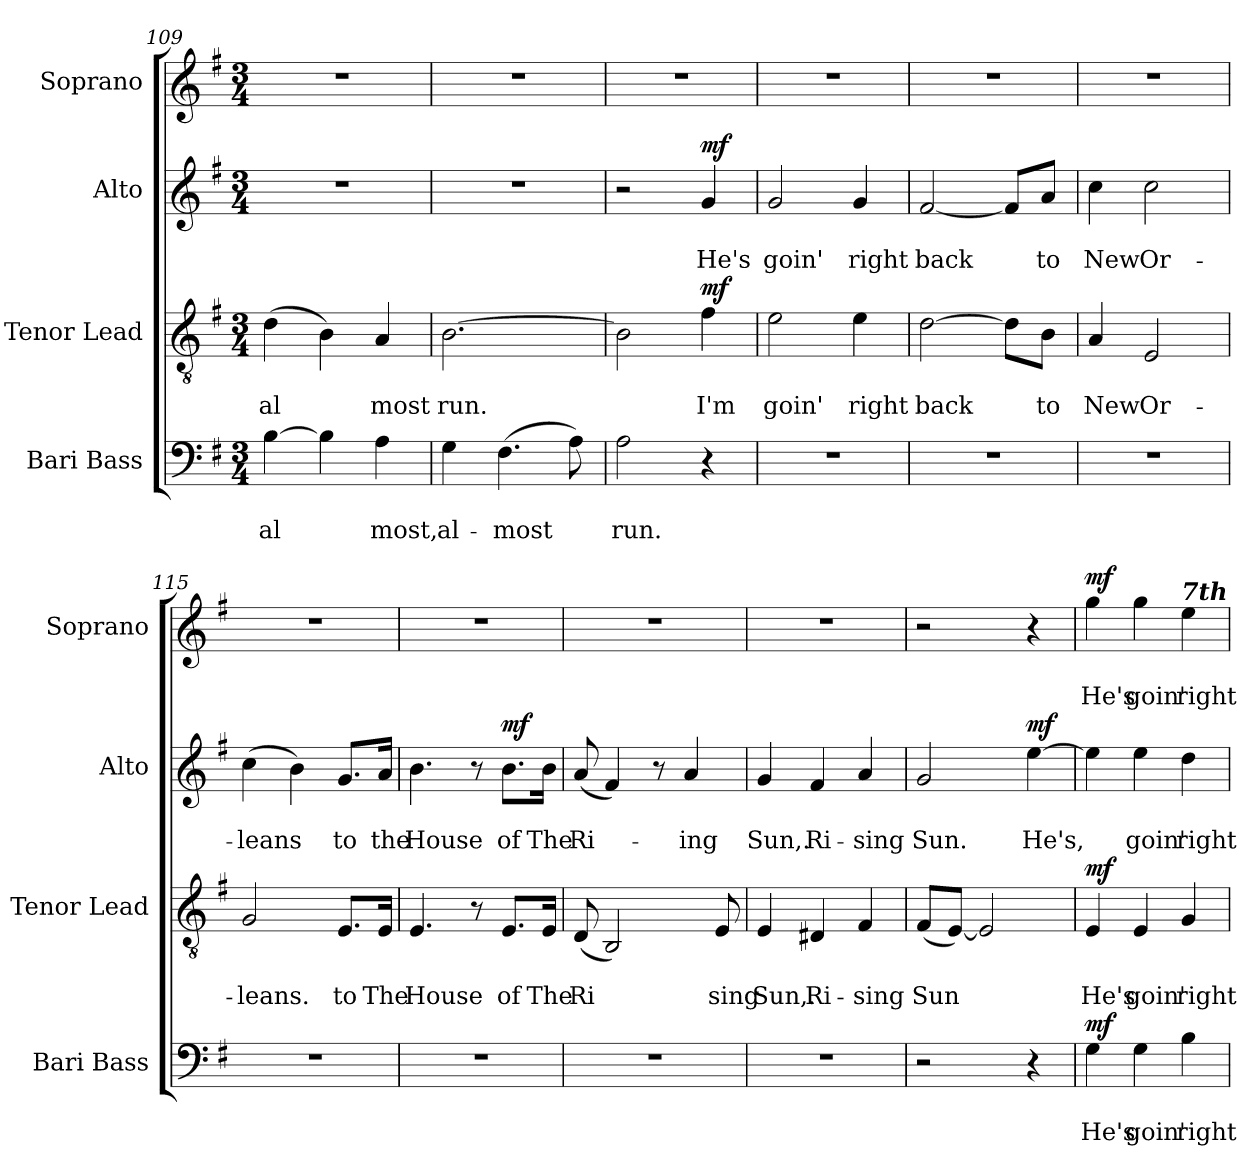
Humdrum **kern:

**kern	**text	**text	**dynam	**kern	**text	**text	**dynam	**kern	**text	**text	**dynam	**kern	**text	**text	**dynam
*part4	*part4	*part4	*part4	*part3	*part3	*part3	*part3	*part2	*part2	*part2	*part2	*part1	*part1	*part1	*part1
*staff4	*staff4	*staff4	*staff4	*staff3	*staff3	*staff3	*staff3	*staff2	*staff2	*staff2	*staff2	*staff1	*staff1	*staff1	*staff1
*I"Bari Bass	*	*	*	*I"Tenor Lead	*	*	*	*I"Alto	*	*	*	*I"Soprano	*	*	*
*I'Bari Bass	*	*	*	*I'Tenor  Lead	*	*	*	*I'Alto	*	*	*	*I'Soprano	*	*	*
*clefF4	*	*	*	*clefGv2	*	*	*	*clefG2	*	*	*	*clefG2	*	*	*
*k[f#]	*	*	*	*k[f#]	*	*	*	*k[f#]	*	*	*	*k[f#]	*	*	*
*M3/4	*	*	*	*M3/4	*	*	*	*M3/4	*	*	*	*M3/4	*	*	*
=109	=109	=109	=109	=109	=109	=109	=109	=109	=109	=109	=109	=109	=109	=109	=109
!	!	!LO:LY:b	!	!	!	!LO:LY:b	!	!	!	!	!	!	!	!	!
[4B\	.	-al	.	(>4d\	.	al	.	2.r	.	.	.	2.r	.	.	.
4B\]	.	.	.	4B\)	.	.	.	.	.	.	.	.	.	.	.
!	!	!LO:LY:b	!	!	!	!LO:LY:b	!	!	!	!	!	!	!	!	!
4A\	.	most,	.	4A/	.	most	.	.	.	.	.	.	.	.	.
=110	=110	=110	=110	=110	=110	=110	=110	=110	=110	=110	=110	=110	=110	=110	=110
!	!	!LO:LY:b	!	!	!	!LO:LY:b	!	!	!	!	!	!	!	!	!
4G\	.	al-	.	[2.B\	.	run.	.	2.r	.	.	.	2.r	.	.	.
!	!	!LO:LY:b	!	!	!	!	!	!	!	!	!	!	!	!	!
(>4.F#\	.	-most	.	.	.	.	.	.	.	.	.	.	.	.	.
8A\)	.	.	.	.	.	.	.	.	.	.	.	.	.	.	.
=111	=111	=111	=111	=111	=111	=111	=111	=111	=111	=111	=111	=111	=111	=111	=111
!	!	!LO:LY:b	!	!	!	!	!	!	!	!	!	!	!	!	!
2A\	.	run.	.	2B\]	.	.	.	2r	.	.	.	2.r	.	.	.
!	!	!	!	!	!	!LO:LY:b	!LO:DY:a	!	!	!LO:LY:b	!LO:DY:a	!	!	!	!
4r	.	.	.	4f#\	.	I'm	mf	4g/	.	He's	mf	.	.	.	.
=112	=112	=112	=112	=112	=112	=112	=112	=112	=112	=112	=112	=112	=112	=112	=112
!	!	!	!	!	!	!LO:LY:b	!	!	!	!LO:LY:b	!	!	!	!	!
2.r	.	.	.	2e\	.	goin'	.	2g/	.	goin'	.	2.r	.	.	.
!	!	!	!	!	!	!LO:LY:b	!	!	!	!LO:LY:b	!	!	!	!	!
.	.	.	.	4e\	.	right	.	4g/	.	right	.	.	.	.	.
=113	=113	=113	=113	=113	=113	=113	=113	=113	=113	=113	=113	=113	=113	=113	=113
!	!	!	!	!	!	!LO:LY:b	!	!	!	!LO:LY:b	!	!	!	!	!
2.r	.	.	.	[2d\	.	back	.	[2f#/	.	back	.	2.r	.	.	.
.	.	.	.	8d\L]	.	.	.	8f#/L]	.	.	.	.	.	.	.
!	!	!	!	!	!	!LO:LY:b	!	!	!	!LO:LY:b	!	!	!	!	!
.	.	.	.	8B\J	.	to	.	8a/J	.	to	.	.	.	.	.
=114	=114	=114	=114	=114	=114	=114	=114	=114	=114	=114	=114	=114	=114	=114	=114
!	!	!	!	!	!	!LO:LY:b	!	!	!	!LO:LY:b	!	!	!	!	!
2.r	.	.	.	4A/	.	New	.	4cc\	.	New	.	2.r	.	.	.
!	!	!	!	!	!	!LO:LY:b	!	!	!	!LO:LY:b	!	!	!	!	!
.	.	.	.	2E/	.	Or-	.	2cc\	.	Or-	.	.	.	.	.
=115	=115	=115	=115	=115	=115	=115	=115	=115	=115	=115	=115	=115	=115	=115	=115
!	!	!	!	!	!	!LO:LY:b	!	!	!	!LO:LY:b	!	!	!	!	!
2.r	.	.	.	2G/	.	-leans.	.	(>4cc\	.	-leans	.	2.r	.	.	.
.	.	.	.	.	.	.	.	4b\)	.	.	.	.	.	.	.
!	!	!	!	!	!	!LO:LY:b	!	!	!	!LO:LY:b	!	!	!	!	!
.	.	.	.	8.E/L	.	to	.	8.g/L	.	to	.	.	.	.	.
!	!	!	!	!	!	!LO:LY:b	!	!	!	!LO:LY:b	!	!	!	!	!
.	.	.	.	16E/Jk	.	The	.	16a/Jk	.	the	.	.	.	.	.
=116	=116	=116	=116	=116	=116	=116	=116	=116	=116	=116	=116	=116	=116	=116	=116
!	!	!	!	!	!	!LO:LY:b	!	!	!	!LO:LY:b	!	!	!	!	!
2.r	.	.	.	4.E/	.	House	.	4.b\	.	House	.	2.r	.	.	.
.	.	.	.	8r	.	.	.	8r	.	.	.	.	.	.	.
!	!	!	!	!	!	!LO:LY:b	!	!	!	!LO:LY:b	!LO:DY:a	!	!	!	!
.	.	.	.	8.E/L	.	of	.	8.b\L	.	of	mf	.	.	.	.
!	!	!	!	!	!	!LO:LY:b	!	!	!	!LO:LY:b	!	!	!	!	!
.	.	.	.	16E/Jk	.	The	.	16b\Jk	.	The	.	.	.	.	.
!!LO:LB:g=z
=117	=117	=117	=117	=117	=117	=117	=117	=117	=117	=117	=117	=117	=117	=117	=117
!	!	!	!	!	!	!LO:LY:b	!	!	!	!LO:LY:b	!	!	!	!	!
2.r	.	.	.	(<8D/	.	-Ri	.	(<8a/	.	-Ri-	.	2.r	.	.	.
.	.	.	.	2BB/)	.	.	.	4f#/)	.	.	.	.	.	.	.
.	.	.	.	.	.	.	.	8r	.	.	.	.	.	.	.
!	!	!	!	!	!	!	!	!	!	!LO:LY:b	!	!	!	!	!
.	.	.	.	.	.	.	.	4a/	.	ing	.	.	.	.	.
!	!	!	!	!	!	!LO:LY:b	!	!	!	!	!	!	!	!	!
.	.	.	.	8E/	.	sing	.	.	.	.	.	.	.	.	.
=118	=118	=118	=118	=118	=118	=118	=118	=118	=118	=118	=118	=118	=118	=118	=118
!	!	!	!	!	!	!LO:LY:b	!	!	!	!LO:LY:b	!	!	!	!	!
2.r	.	.	.	4E/	.	Sun,.	.	4g/	.	Sun,.	.	2.r	.	.	.
!	!	!	!	!	!	!LO:LY:b	!	!	!	!LO:LY:b	!	!	!	!	!
.	.	.	.	4D#X/	.	Ri-	.	4f#/	.	Ri-	.	.	.	.	.
!	!	!	!	!	!	!LO:LY:b	!	!	!	!LO:LY:b	!	!	!	!	!
.	.	.	.	4F#/	.	-sing	.	4a/	.	-sing	.	.	.	.	.
=119	=119	=119	=119	=119	=119	=119	=119	=119	=119	=119	=119	=119	=119	=119	=119
!	!	!	!	!	!	!LO:LY:b	!	!	!	!LO:LY:b	!	!	!	!	!
2r	.	.	.	(<8F#/L	.	Sun	.	2g/	.	Sun.	.	2r	.	.	.
.	.	.	.	[8E/J)	.	.	.	.	.	.	.	.	.	.	.
.	.	.	.	2E/]	.	.	.	.	.	.	.	.	.	.	.
!	!	!	!	!	!	!	!	!	!	!LO:LY:b	!LO:DY:a	!	!	!	!
4r	.	.	.	.	.	.	.	[4ee\	.	He's,	mf	4r	.	.	.
=120	=120	=120	=120	=120	=120	=120	=120	=120	=120	=120	=120	=120	=120	=120	=120
!	!	!LO:LY:b	!LO:DY:a	!	!	!LO:LY:b	!LO:DY:a	!	!	!	!	!	!	!LO:LY:b	!LO:DY:a
4G\	.	He's	mf	4E/	.	He's	mf	4ee\]	.	.	.	4gg\	.	He's	mf
!	!	!LO:LY:b	!	!	!	!LO:LY:b	!	!	!	!LO:LY:b	!	!	!	!LO:LY:b	!
4G\	.	goin'	.	4E/	.	goin'	.	4ee\	.	goin'	.	4gg\	.	goin'	.
!	!	!	!	!	!	!	!	!	!	!	!	!LO:TX:Bi:t=7th	!	!	!
!	!	!LO:LY:b	!	!	!	!LO:LY:b	!	!	!	!LO:LY:b	!	!	!	!LO:LY:b	!
4B\	.	right	.	4G/	.	right	.	4dd\	.	right	.	4ee\	.	right	.
=	=	=	=	=	=	=	=	=	=	=	=	=	=	=	=
*-	*-	*-	*-	*-	*-	*-	*-	*-	*-	*-	*-	*-	*-	*-	*-
